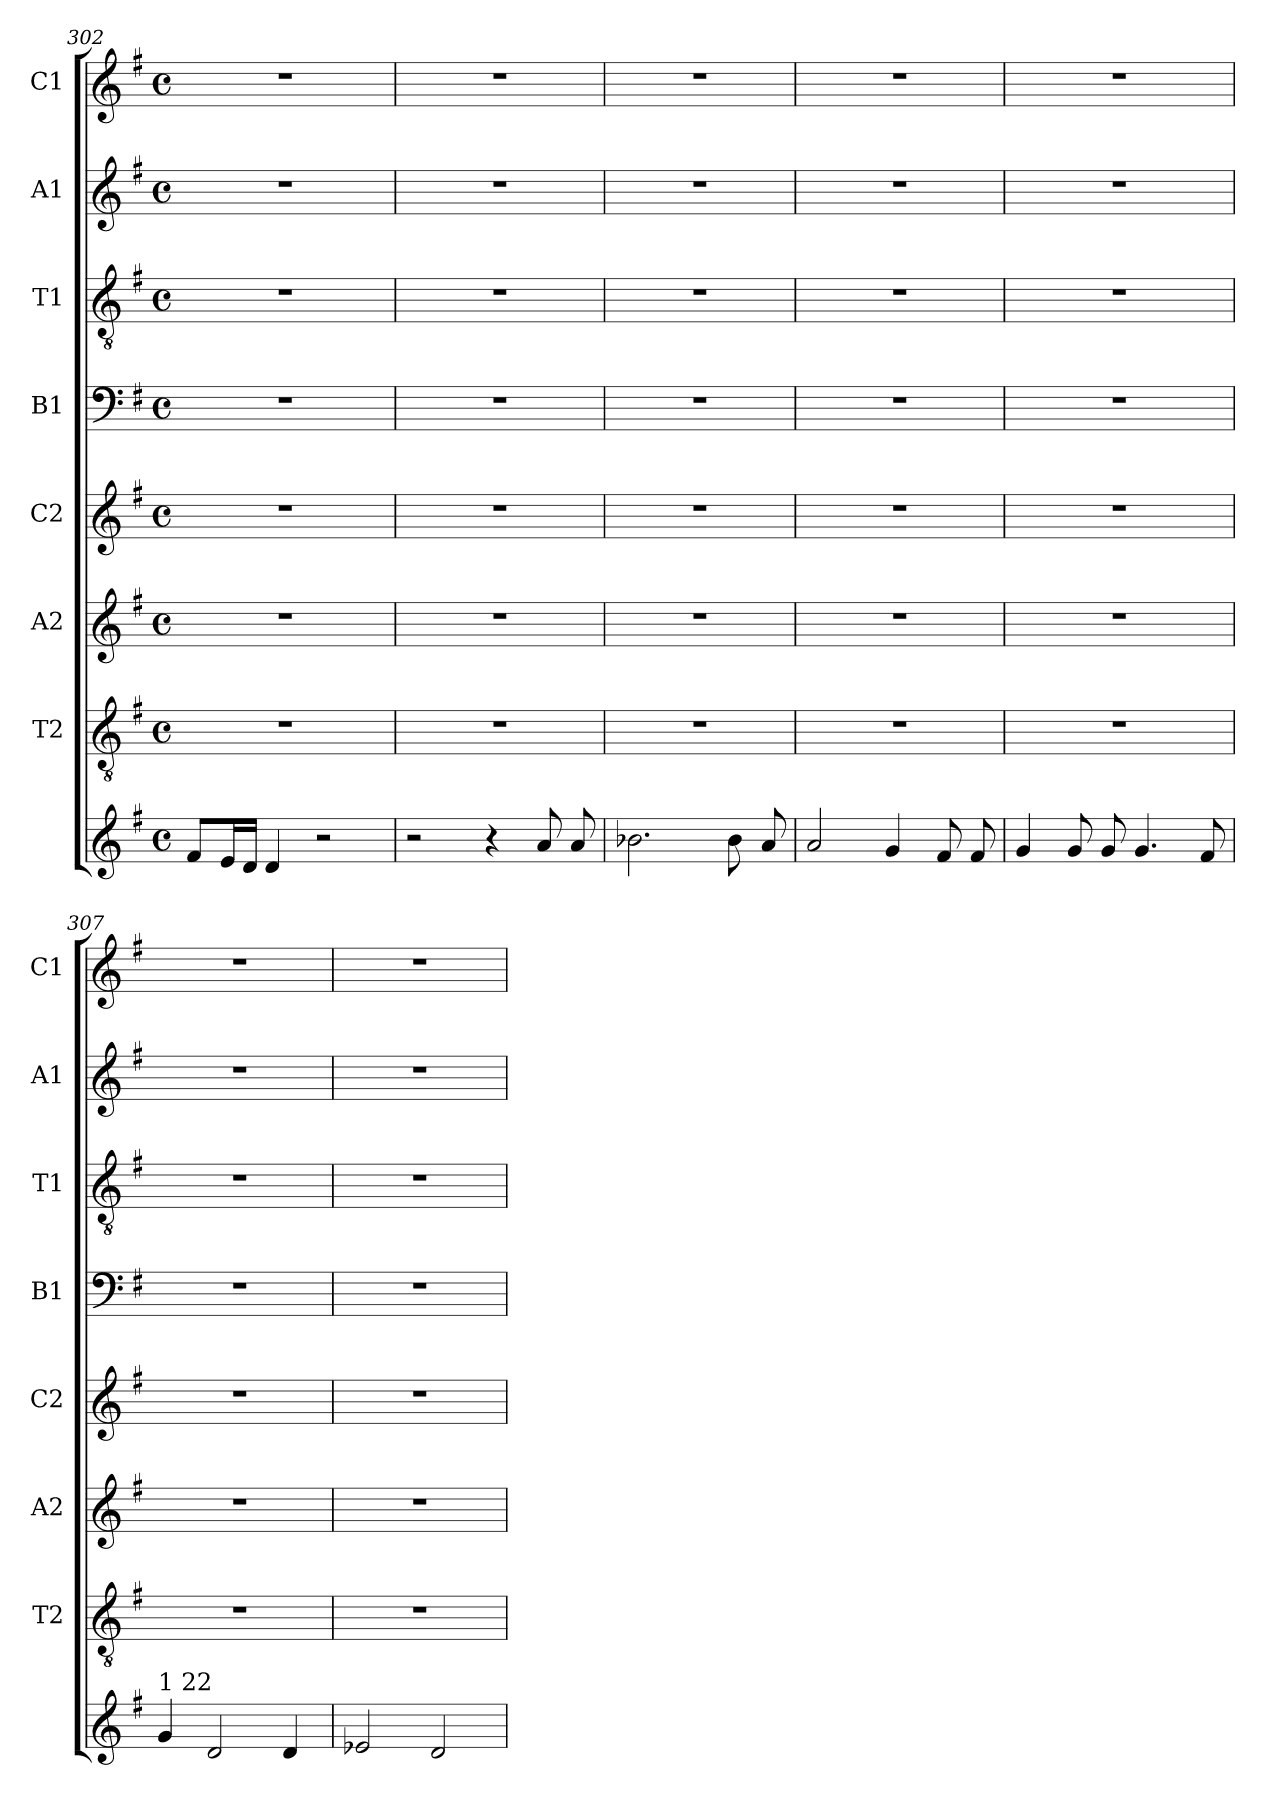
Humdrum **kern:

**kern	**kern	**kern	**kern	**kern	**kern	**kern	**kern
*part8	*part7	*part6	*part5	*part4	*part3	*part2	*part1
*staff8	*staff7	*staff6	*staff5	*staff4	*staff3	*staff2	*staff1
*	*I"T2	*I"A2	*I"C2	*I"B1	*I"T1	*I"A1	*I"C1
*	*I'T2	*I'A2	*I'C2	*I'B1	*I'T1	*I'A1	*I'C1
*clefG2	*clefGv2	*clefG2	*clefG2	*clefF4	*clefGv2	*clefG2	*clefG2
*k[f#]	*k[f#]	*k[f#]	*k[f#]	*k[f#]	*k[f#]	*k[f#]	*k[f#]
*G:	*G:	*G:	*G:	*G:	*G:	*G:	*G:
*M4/4	*M4/4	*M4/4	*M4/4	*M4/4	*M4/4	*M4/4	*M4/4
*met(c)	*met(c)	*met(c)	*met(c)	*met(c)	*met(c)	*met(c)	*met(c)
=302	=302	=302	=302	=302	=302	=302	=302
8f#/L	1r	1r	1r	1r	1r	1r	1r
16e/L	.	.	.	.	.	.	.
16d/JJ	.	.	.	.	.	.	.
4d/	.	.	.	.	.	.	.
2r	.	.	.	.	.	.	.
=303	=303	=303	=303	=303	=303	=303	=303
2r	1r	1r	1r	1r	1r	1r	1r
4r	.	.	.	.	.	.	.
8a/	.	.	.	.	.	.	.
8a/	.	.	.	.	.	.	.
=304	=304	=304	=304	=304	=304	=304	=304
2.b-X\	1r	1r	1r	1r	1r	1r	1r
8b-\	.	.	.	.	.	.	.
8a/	.	.	.	.	.	.	.
=305	=305	=305	=305	=305	=305	=305	=305
2a/	1r	1r	1r	1r	1r	1r	1r
4g/	.	.	.	.	.	.	.
8f#/	.	.	.	.	.	.	.
8f#/	.	.	.	.	.	.	.
=306	=306	=306	=306	=306	=306	=306	=306
4g/	1r	1r	1r	1r	1r	1r	1r
8g/	.	.	.	.	.	.	.
8g/	.	.	.	.	.	.	.
4.g/	.	.	.	.	.	.	.
8f#/	.	.	.	.	.	.	.
!!LO:LB:g=z
=307	=307	=307	=307	=307	=307	=307	=307
!LO:TX:a:t=1 22	!	!	!	!	!	!	!
4g/	1r	1r	1r	1r	1r	1r	1r
2d/	.	.	.	.	.	.	.
4d/	.	.	.	.	.	.	.
=308	=308	=308	=308	=308	=308	=308	=308
2e-/	1r	1r	1r	1r	1r	1r	1r
2d/	.	.	.	.	.	.	.
=	=	=	=	=	=	=	=
*-	*-	*-	*-	*-	*-	*-	*-
